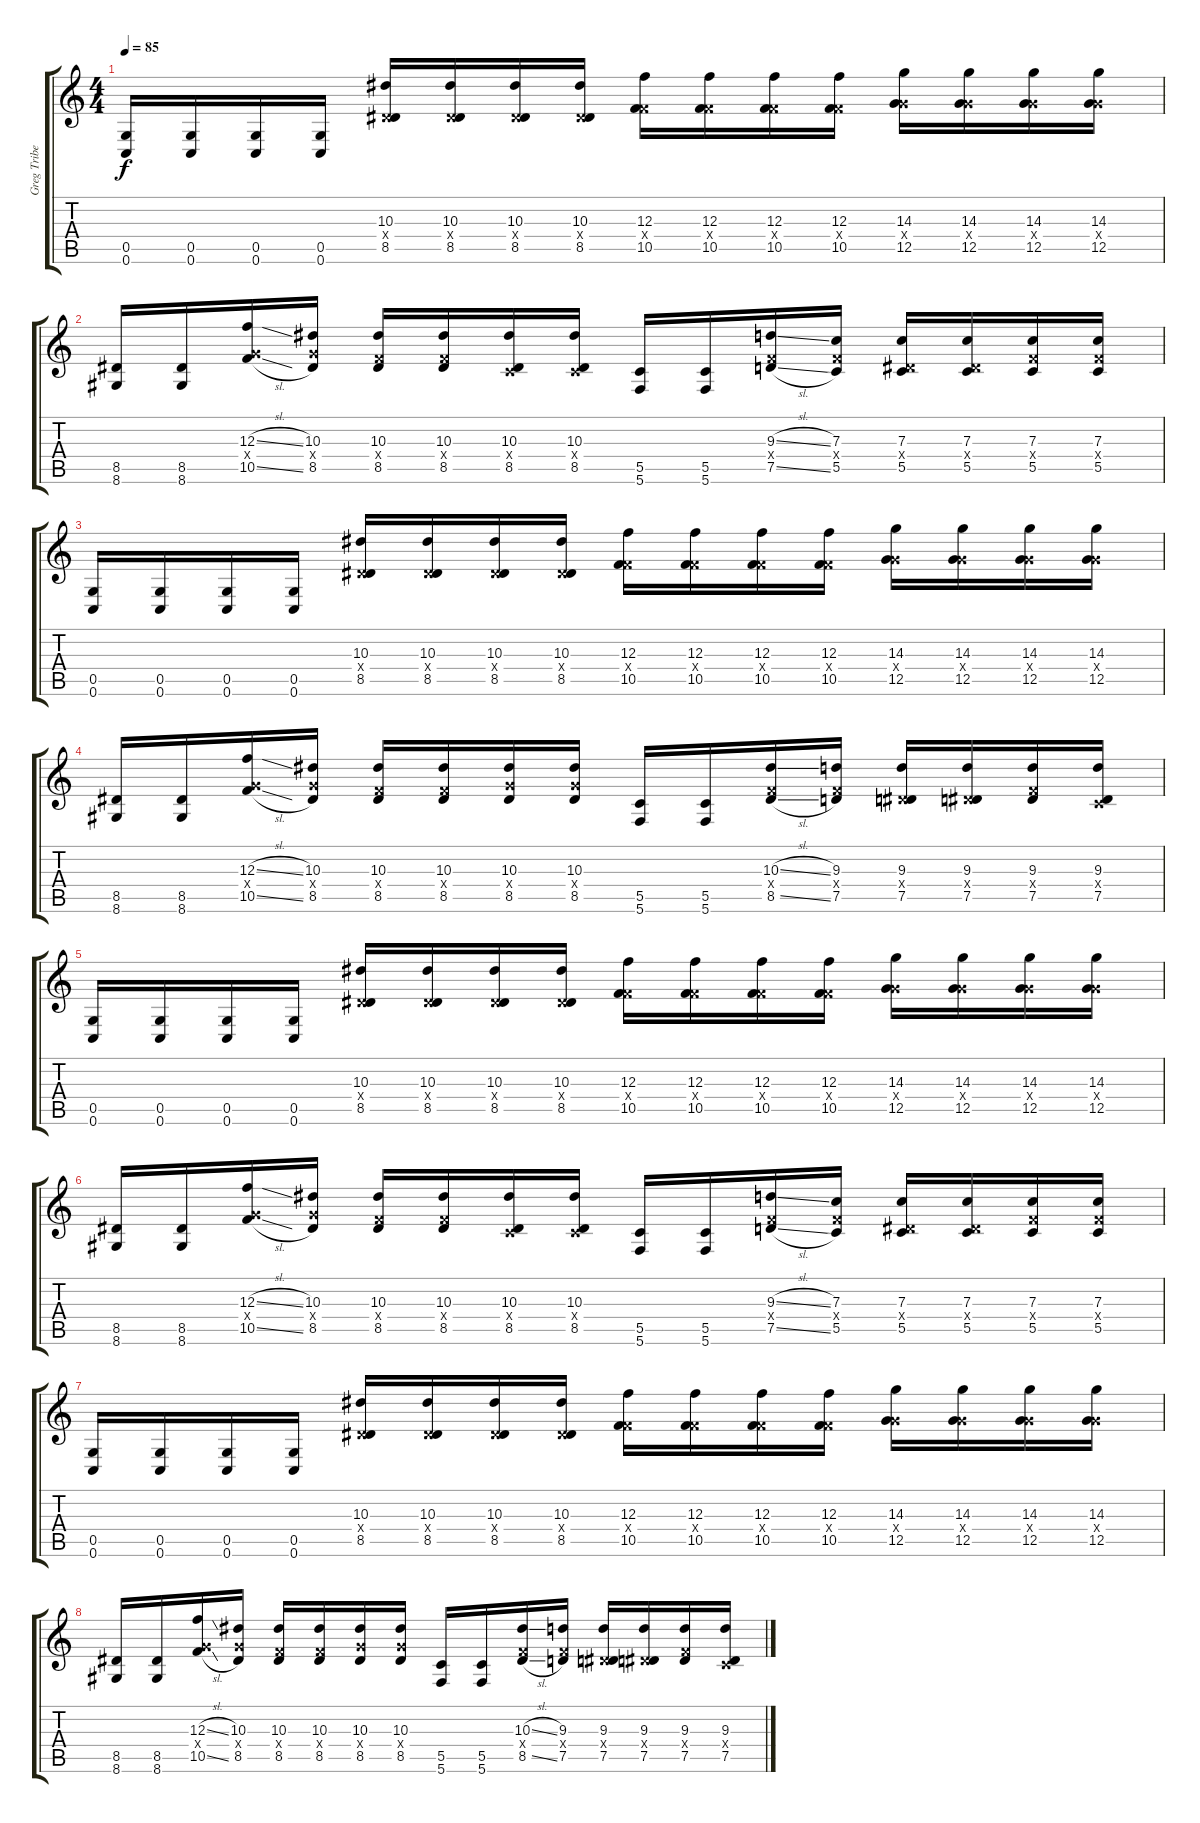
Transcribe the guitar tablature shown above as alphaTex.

\track ("Greg Tribett" "Greg Tribe") {instrument electricguitarclean}
\staff {score tabs}
\tuning (D4 A3 F3 C3 G2 C2) {hide}
\ts (4 4)
\tempo 85
\clef g2
\ks c
(0.5 0.6).16{dy f instrument distortionguitar} (0.5 0.6).16 (0.5 0.6).16 (0.5 0.6).16 (10.3 3.4{x} 8.5).16 (10.3 3.4{x} 8.5).16 (10.3 3.4{x} 8.5).16 (10.3 3.4{x} 8.5).16 (12.3 5.4{x} 10.5).16 (12.3 5.4{x} 10.5).16 (12.3 5.4{x} 10.5).16 (12.3 5.4{x} 10.5).16 (14.3 7.4{x} 12.5).16 (14.3 7.4{x} 12.5).16 (14.3 7.4{x} 12.5).16 (14.3 7.4{x} 12.5).16 |
(8.5 8.6).16 (8.5 8.6).16 (12.3{sl} 7.4{x} 10.5{sl}).16 (10.3 7.4{x} 8.5).16 (10.3 5.4{x} 8.5).16 (10.3 5.4{x} 8.5).16 (10.3 0.4{x} 8.5).16 (10.3 0.4{x} 8.5).16 (5.5 5.6).16 (5.5 5.6).16 (9.3{sl} 5.4{x} 7.5{sl}).16 (7.3 5.4{x} 5.5).16 (7.3 3.4{x} 5.5).16 (7.3 3.4{x} 5.5).16 (7.3 5.4{x} 5.5).16 (7.3 5.4{x} 5.5).16 |
(0.5 0.6).16{instrument distortionguitar} (0.5 0.6).16 (0.5 0.6).16 (0.5 0.6).16 (10.3 3.4{x} 8.5).16 (10.3 3.4{x} 8.5).16 (10.3 3.4{x} 8.5).16 (10.3 3.4{x} 8.5).16 (12.3 5.4{x} 10.5).16 (12.3 5.4{x} 10.5).16 (12.3 5.4{x} 10.5).16 (12.3 5.4{x} 10.5).16 (14.3 7.4{x} 12.5).16 (14.3 7.4{x} 12.5).16 (14.3 7.4{x} 12.5).16 (14.3 7.4{x} 12.5).16 |
(8.5 8.6).16 (8.5 8.6).16 (12.3{sl} 7.4{x} 10.5{sl}).16 (10.3 7.4{x} 8.5).16 (10.3 5.4{x} 8.5).16 (10.3 5.4{x} 8.5).16 (10.3 7.4{x} 8.5).16 (10.3 7.4{x} 8.5).16 (5.5 5.6).16 (5.5 5.6).16 (10.3{sl} 5.4{x} 8.5{sl}).16 (9.3 5.4{x} 7.5).16 (9.3 3.4{x} 7.5).16 (9.3 3.4{x} 7.5).16 (9.3 5.4{x} 7.5).16 (9.3 0.4{x} 7.5).16 |
(0.5 0.6).16{instrument distortionguitar} (0.5 0.6).16 (0.5 0.6).16 (0.5 0.6).16 (10.3 3.4{x} 8.5).16 (10.3 3.4{x} 8.5).16 (10.3 3.4{x} 8.5).16 (10.3 3.4{x} 8.5).16 (12.3 5.4{x} 10.5).16 (12.3 5.4{x} 10.5).16 (12.3 5.4{x} 10.5).16 (12.3 5.4{x} 10.5).16 (14.3 7.4{x} 12.5).16 (14.3 7.4{x} 12.5).16 (14.3 7.4{x} 12.5).16 (14.3 7.4{x} 12.5).16 |
(8.5 8.6).16 (8.5 8.6).16 (12.3{sl} 7.4{x} 10.5{sl}).16 (10.3 7.4{x} 8.5).16 (10.3 5.4{x} 8.5).16 (10.3 5.4{x} 8.5).16 (10.3 0.4{x} 8.5).16 (10.3 0.4{x} 8.5).16 (5.5 5.6).16 (5.5 5.6).16 (9.3{sl} 5.4{x} 7.5{sl}).16 (7.3 5.4{x} 5.5).16 (7.3 3.4{x} 5.5).16 (7.3 3.4{x} 5.5).16 (7.3 5.4{x} 5.5).16 (7.3 5.4{x} 5.5).16 |
(0.5 0.6).16{instrument distortionguitar} (0.5 0.6).16 (0.5 0.6).16 (0.5 0.6).16 (10.3 3.4{x} 8.5).16 (10.3 3.4{x} 8.5).16 (10.3 3.4{x} 8.5).16 (10.3 3.4{x} 8.5).16 (12.3 5.4{x} 10.5).16 (12.3 5.4{x} 10.5).16 (12.3 5.4{x} 10.5).16 (12.3 5.4{x} 10.5).16 (14.3 7.4{x} 12.5).16 (14.3 7.4{x} 12.5).16 (14.3 7.4{x} 12.5).16 (14.3 7.4{x} 12.5).16 |
(8.5 8.6).16 (8.5 8.6).16 (12.3{sl} 7.4{x} 10.5{sl}).16 (10.3 7.4{x} 8.5).16 (10.3 5.4{x} 8.5).16 (10.3 5.4{x} 8.5).16 (10.3 7.4{x} 8.5).16 (10.3 7.4{x} 8.5).16 (5.5 5.6).16 (5.5 5.6).16 (10.3{sl} 5.4{x} 8.5{sl}).16 (9.3 5.4{x} 7.5).16 (9.3 3.4{x} 7.5).16 (9.3 3.4{x} 7.5).16 (9.3 5.4{x} 7.5).16 (9.3 0.4{x} 7.5).16
